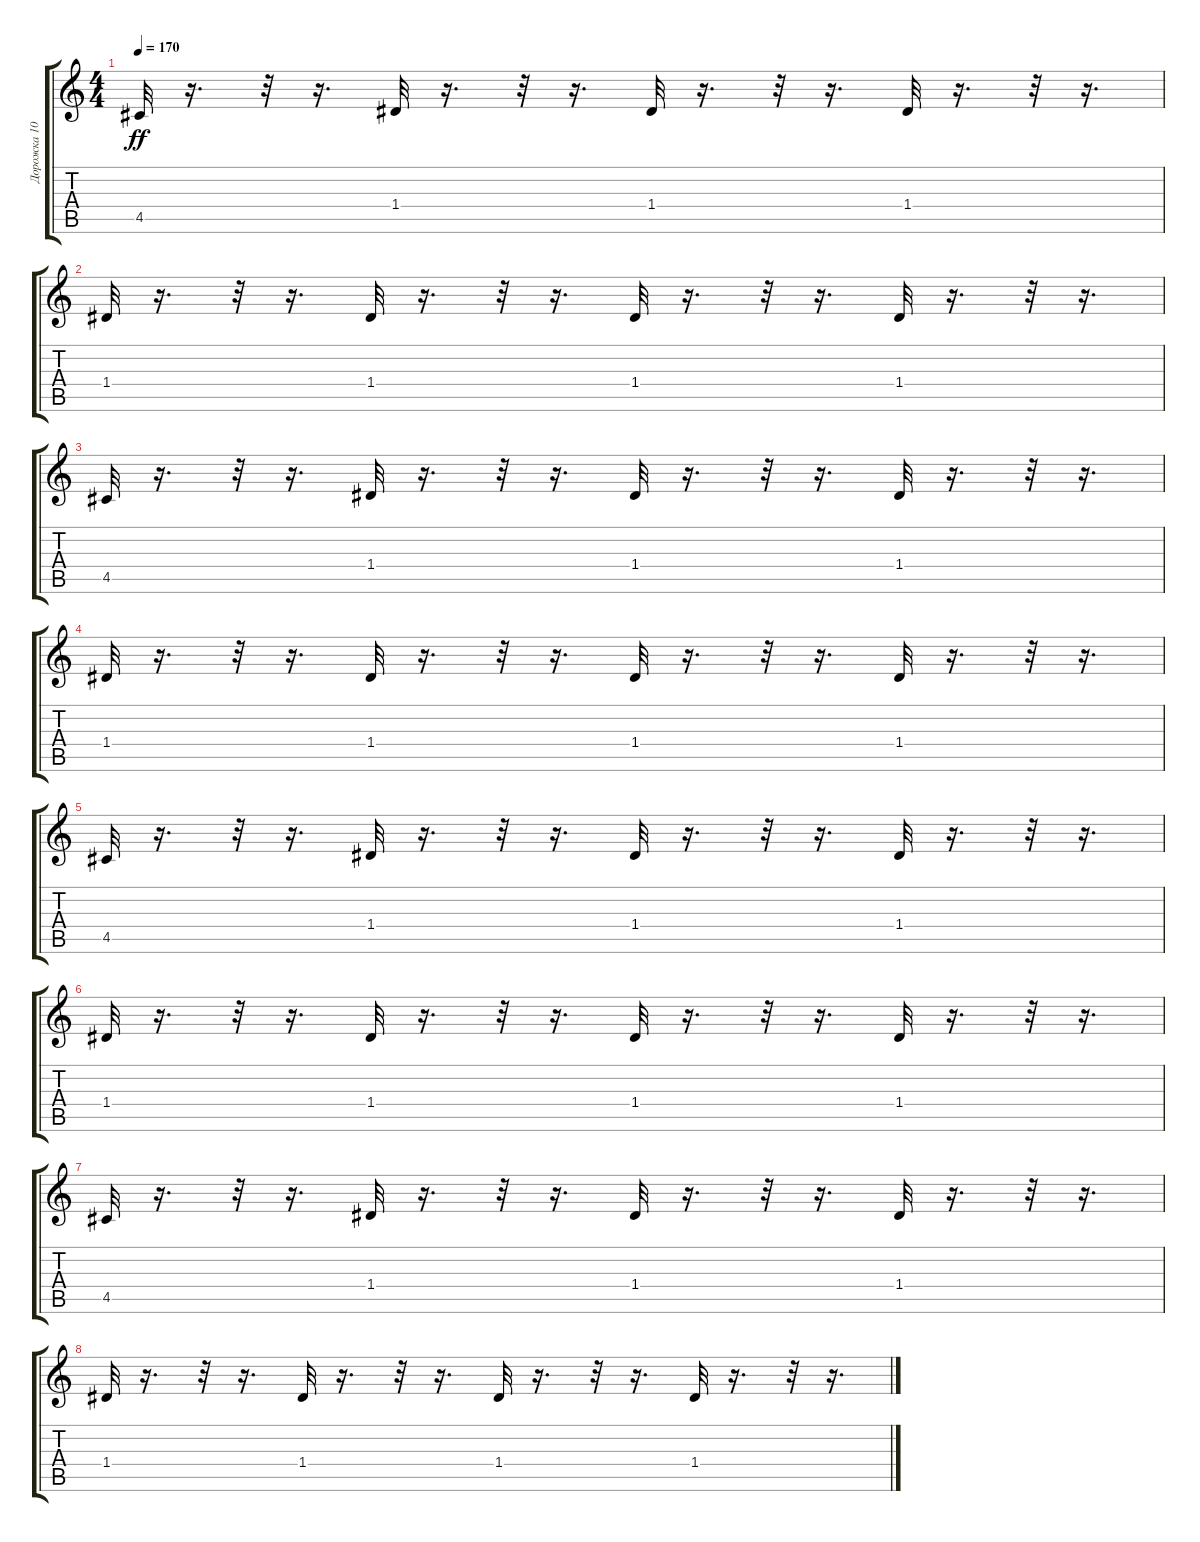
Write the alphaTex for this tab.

\track ("Дорожка 10" "Дорожка 10") {instrument acousticguitarsteel}
\staff {score tabs}
\tuning (E4 B3 G3 D3 A2 E2) {hide}
\ts (4 4)
\tempo 170
\clef g2
\ks c
4.5.32{dy ff} r.16{d} r.32 r.16{d} 1.4.32 r.16{d} r.32 r.16{d} 1.4.32 r.16{d} r.32 r.16{d} 1.4.32 r.16{d} r.32 r.16{d} |
1.4.32 r.16{d} r.32 r.16{d} 1.4.32 r.16{d} r.32 r.16{d} 1.4.32 r.16{d} r.32 r.16{d} 1.4.32 r.16{d} r.32 r.16{d} |
4.5.32 r.16{d} r.32 r.16{d} 1.4.32 r.16{d} r.32 r.16{d} 1.4.32 r.16{d} r.32 r.16{d} 1.4.32 r.16{d} r.32 r.16{d} |
1.4.32 r.16{d} r.32 r.16{d} 1.4.32 r.16{d} r.32 r.16{d} 1.4.32 r.16{d} r.32 r.16{d} 1.4.32 r.16{d} r.32 r.16{d} |
4.5.32 r.16{d} r.32 r.16{d} 1.4.32 r.16{d} r.32 r.16{d} 1.4.32 r.16{d} r.32 r.16{d} 1.4.32 r.16{d} r.32 r.16{d} |
1.4.32 r.16{d} r.32 r.16{d} 1.4.32 r.16{d} r.32 r.16{d} 1.4.32 r.16{d} r.32 r.16{d} 1.4.32 r.16{d} r.32 r.16{d} |
4.5.32 r.16{d} r.32 r.16{d} 1.4.32 r.16{d} r.32 r.16{d} 1.4.32 r.16{d} r.32 r.16{d} 1.4.32 r.16{d} r.32 r.16{d} |
1.4.32 r.16{d} r.32 r.16{d} 1.4.32 r.16{d} r.32 r.16{d} 1.4.32 r.16{d} r.32 r.16{d} 1.4.32 r.16{d} r.32 r.16{d}
